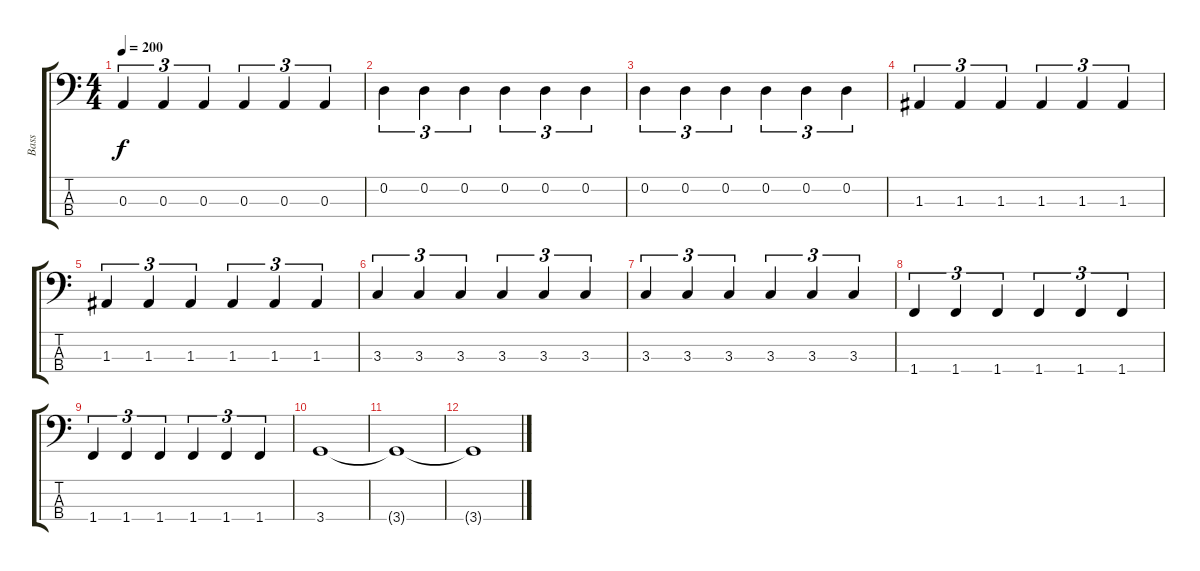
\track ("Bass" "Bass") {instrument fretlessbass}
\staff {score tabs}
\tuning (G2 D2 A1 E1) {hide}
\ts (4 4)
\tempo 200
\clef f4
\ks c
0.3.4{tu (3 2) dy f} 0.3.4{tu (3 2)} 0.3.4{tu (3 2)} 0.3.4{tu (3 2)} 0.3.4{tu (3 2)} 0.3.4{tu (3 2)} |
0.2.4{tu (3 2)} 0.2.4{tu (3 2)} 0.2.4{tu (3 2)} 0.2.4{tu (3 2)} 0.2.4{tu (3 2)} 0.2.4{tu (3 2)} |
0.2.4{tu (3 2)} 0.2.4{tu (3 2)} 0.2.4{tu (3 2)} 0.2.4{tu (3 2)} 0.2.4{tu (3 2)} 0.2.4{tu (3 2)} |
1.3.4{tu (3 2)} 1.3.4{tu (3 2)} 1.3.4{tu (3 2)} 1.3.4{tu (3 2)} 1.3.4{tu (3 2)} 1.3.4{tu (3 2)} |
1.3.4{tu (3 2)} 1.3.4{tu (3 2)} 1.3.4{tu (3 2)} 1.3.4{tu (3 2)} 1.3.4{tu (3 2)} 1.3.4{tu (3 2)} |
3.3.4{tu (3 2)} 3.3.4{tu (3 2)} 3.3.4{tu (3 2)} 3.3.4{tu (3 2)} 3.3.4{tu (3 2)} 3.3.4{tu (3 2)} |
3.3.4{tu (3 2)} 3.3.4{tu (3 2)} 3.3.4{tu (3 2)} 3.3.4{tu (3 2)} 3.3.4{tu (3 2)} 3.3.4{tu (3 2)} |
1.4.4{tu (3 2)} 1.4.4{tu (3 2)} 1.4.4{tu (3 2)} 1.4.4{tu (3 2)} 1.4.4{tu (3 2)} 1.4.4{tu (3 2)} |
1.4.4{tu (3 2)} 1.4.4{tu (3 2)} 1.4.4{tu (3 2)} 1.4.4{tu (3 2)} 1.4.4{tu (3 2)} 1.4.4{tu (3 2)} |
3.4.1 |
3.4{t}.1 |
3.4{t}.1
